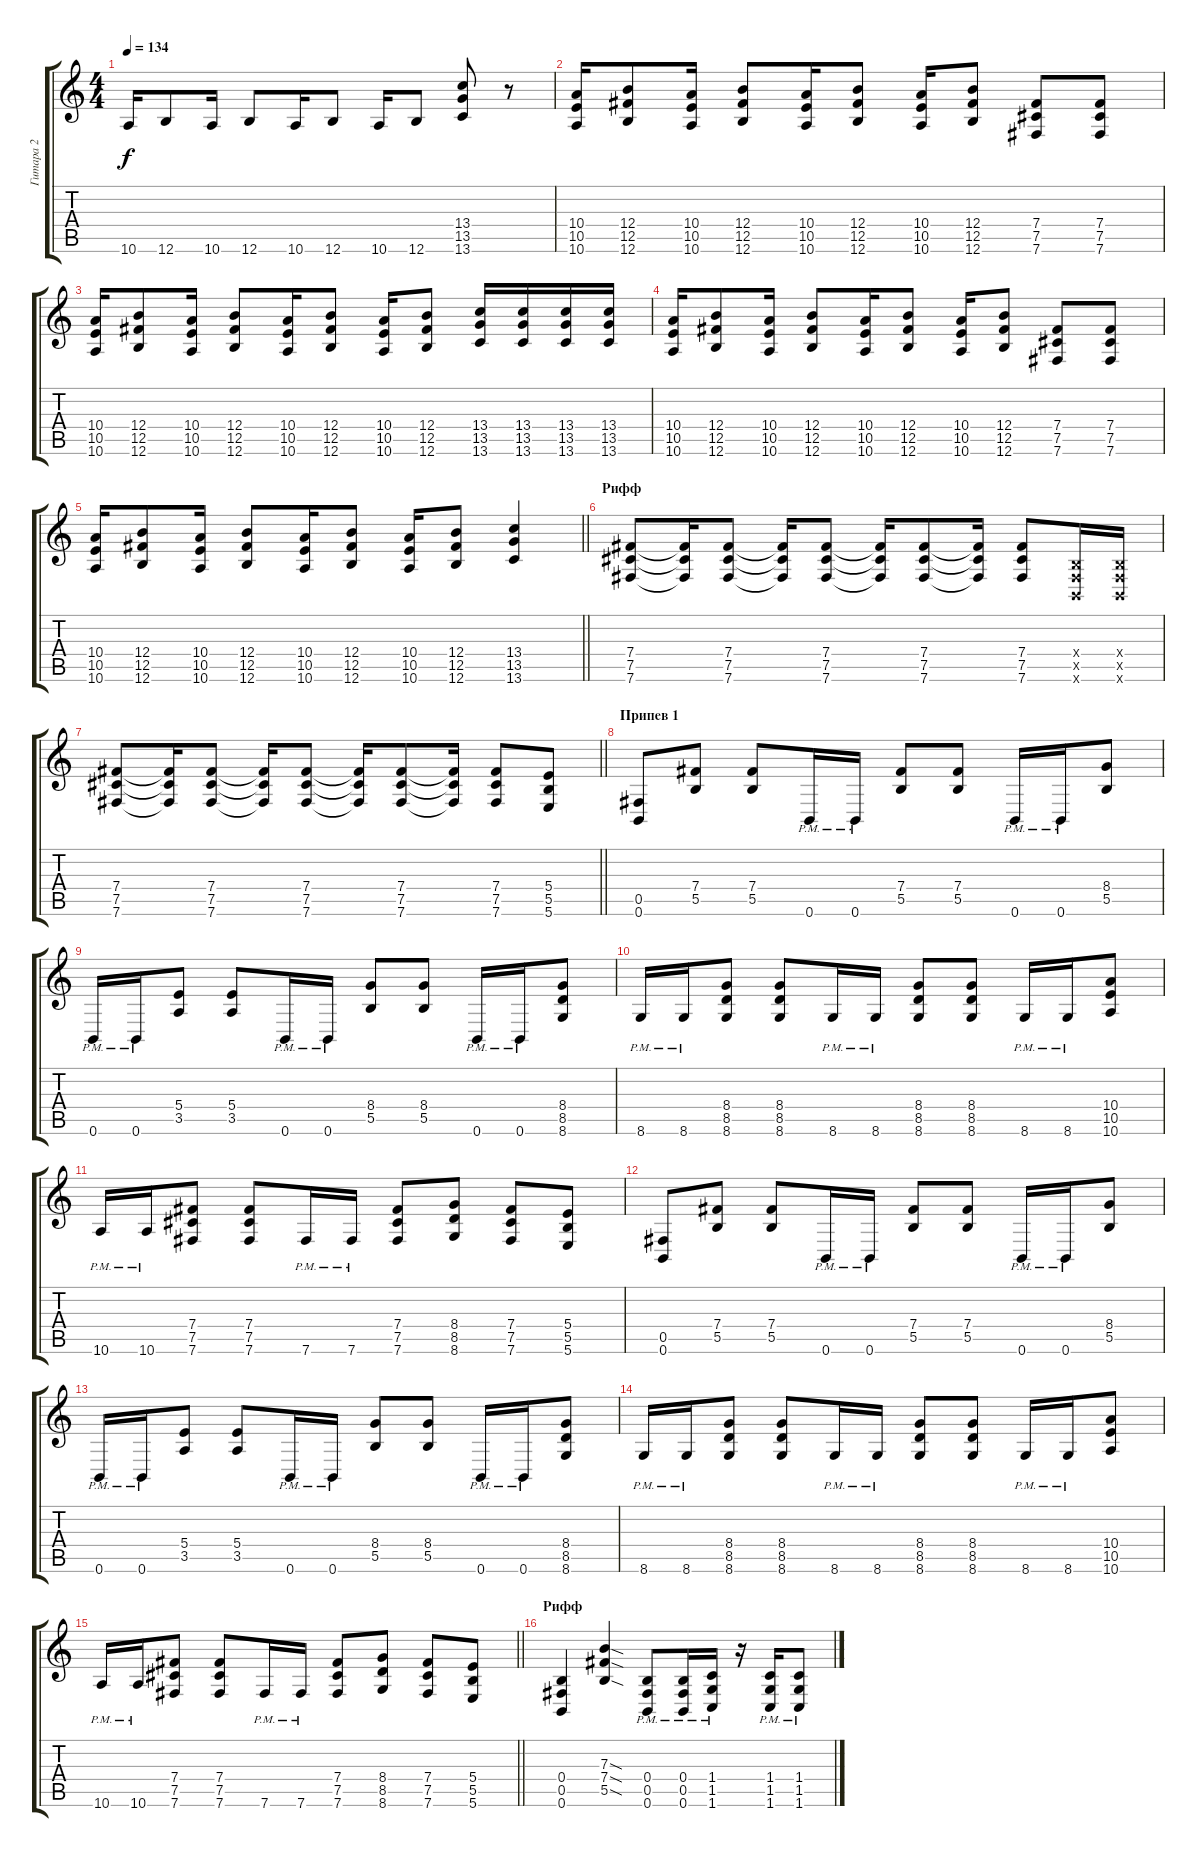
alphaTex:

\track ("Гитара 2" "Гитара 2") {instrument distortionguitar}
\staff {score tabs}
\tuning (Db4 Ab3 E3 B2 Gb2 B1) {hide}
\ts (4 4)
\tempo 134
\clef g2
\ks c
10.6.16{dy f} 12.6.8 10.6.16 12.6.8 10.6.16 12.6.8 10.6.16 12.6.8 (13.4 13.5 13.6).8 r.8 |
(10.4 10.5 10.6).16 (12.4 12.5 12.6).8 (10.4 10.5 10.6).16 (12.4 12.5 12.6).8 (10.4 10.5 10.6).16 (12.4 12.5 12.6).8 (10.4 10.5 10.6).16 (12.4 12.5 12.6).8 (7.4 7.5 7.6).8 (7.4 7.5 7.6).8 |
(10.4 10.5 10.6).16 (12.4 12.5 12.6).8 (10.4 10.5 10.6).16 (12.4 12.5 12.6).8 (10.4 10.5 10.6).16 (12.4 12.5 12.6).8 (10.4 10.5 10.6).16 (12.4 12.5 12.6).8 (13.4 13.5 13.6).16 (13.4 13.5 13.6).16 (13.4 13.5 13.6).16 (13.4 13.5 13.6).16 |
(10.4 10.5 10.6).16 (12.4 12.5 12.6).8 (10.4 10.5 10.6).16 (12.4 12.5 12.6).8 (10.4 10.5 10.6).16 (12.4 12.5 12.6).8 (10.4 10.5 10.6).16 (12.4 12.5 12.6).8 (7.4 7.5 7.6).8 (7.4 7.5 7.6).8 |
\barLineRight lightlight
(10.4 10.5 10.6).16 (12.4 12.5 12.6).8 (10.4 10.5 10.6).16 (12.4 12.5 12.6).8 (10.4 10.5 10.6).16 (12.4 12.5 12.6).8 (10.4 10.5 10.6).16 (12.4 12.5 12.6).8 (13.4 13.5 13.6).4 |
\section ("" "Рифф")
(7.4 7.5 7.6).8 (7.4{t} 7.5{t} 7.6{t}).16 (7.4 7.5 7.6).8 (7.4{t} 7.5{t} 7.6{t}).16 (7.4 7.5 7.6).8 (7.4{t} 7.5{t} 7.6{t}).16 (7.4 7.5 7.6).8 (7.4{t} 7.5{t} 7.6{t}).16 (7.4 7.5 7.6).8 (0.4{x} 0.5{x} 0.6{x}).16 (0.4{x} 0.5{x} 0.6{x}).16 |
\barLineRight lightlight
(7.4 7.5 7.6).8 (7.4{t} 7.5{t} 7.6{t}).16 (7.4 7.5 7.6).8 (7.4{t} 7.5{t} 7.6{t}).16 (7.4 7.5 7.6).8 (7.4{t} 7.5{t} 7.6{t}).16 (7.4 7.5 7.6).8 (7.4{t} 7.5{t} 7.6{t}).16 (7.4 7.5 7.6).8 (5.4 5.5 5.6).8 |
\section ("" "Припев 1")
(0.5 0.6).8 (7.4 5.5).8 (7.4 5.5).8 0.6{pm}.16 0.6{pm}.16 (7.4 5.5).8 (7.4 5.5).8 0.6{pm}.16 0.6{pm}.16 (8.4 5.5).8 |
0.6{pm}.16 0.6{pm}.16 (5.4 3.5).8 (5.4 3.5).8 0.6{pm}.16 0.6{pm}.16 (8.4 5.5).8 (8.4 5.5).8 0.6{pm}.16 0.6{pm}.16 (8.4 8.5 8.6).8 |
8.6{pm}.16 8.6{pm}.16 (8.4 8.5 8.6).8 (8.4 8.5 8.6).8 8.6{pm}.16 8.6{pm}.16 (8.4 8.5 8.6).8 (8.4 8.5 8.6).8 8.6{pm}.16 8.6{pm}.16 (10.4 10.5 10.6).8 |
10.6{pm}.16 10.6{pm}.16 (7.4 7.5 7.6).8 (7.4 7.5 7.6).8 7.6{pm}.16 7.6{pm}.16 (7.4 7.5 7.6).8 (8.4 8.5 8.6).8 (7.4 7.5 7.6).8 (5.4 5.5 5.6).8 |
(0.5 0.6).8 (7.4 5.5).8 (7.4 5.5).8 0.6{pm}.16 0.6{pm}.16 (7.4 5.5).8 (7.4 5.5).8 0.6{pm}.16 0.6{pm}.16 (8.4 5.5).8 |
0.6{pm}.16 0.6{pm}.16 (5.4 3.5).8 (5.4 3.5).8 0.6{pm}.16 0.6{pm}.16 (8.4 5.5).8 (8.4 5.5).8 0.6{pm}.16 0.6{pm}.16 (8.4 8.5 8.6).8 |
8.6{pm}.16 8.6{pm}.16 (8.4 8.5 8.6).8 (8.4 8.5 8.6).8 8.6{pm}.16 8.6{pm}.16 (8.4 8.5 8.6).8 (8.4 8.5 8.6).8 8.6{pm}.16 8.6{pm}.16 (10.4 10.5 10.6).8 |
\barLineRight lightlight
10.6{pm}.16 10.6{pm}.16 (7.4 7.5 7.6).8 (7.4 7.5 7.6).8 7.6{pm}.16 7.6{pm}.16 (7.4 7.5 7.6).8 (8.4 8.5 8.6).8 (7.4 7.5 7.6).8 (5.4 5.5 5.6).8 |
\section ("" "Рифф")
(0.4 0.5 0.6).4 (7.3{sod} 7.4{sod} 5.5{sod}).4 (0.4{pm} 0.5{pm} 0.6{pm}).8 (0.4{pm} 0.5{pm} 0.6{pm}).16 (1.4{pm} 1.5{pm} 1.6{pm}).16 r.16 (1.4{pm} 1.5{pm} 1.6{pm}).16 (1.4{pm} 1.5{pm} 1.6{pm}).8
